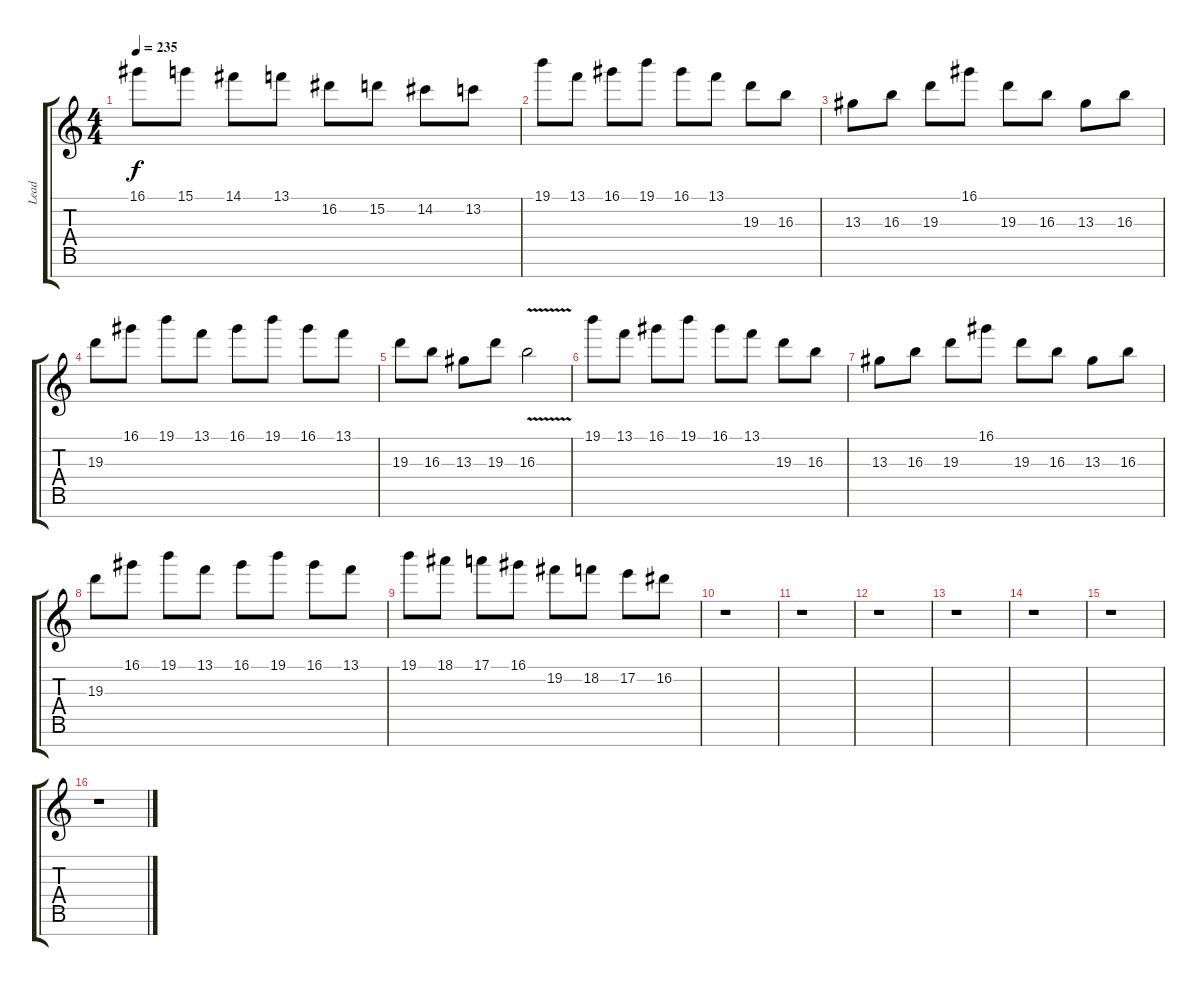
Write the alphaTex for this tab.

\track ("Lead" "Lead") {instrument distortionguitar}
\staff {score tabs}
\tuning (E4 B3 G3 D3 A2 E2 B1) {hide}
\ts (4 4)
\tempo 235
\clef g2
\ks c
16.1.8{dy f} 15.1.8 14.1.8 13.1.8 16.2.8 15.2.8 14.2.8 13.2.8 |
19.1.8 13.1.8 16.1.8 19.1.8 16.1.8 13.1.8 19.3.8 16.3.8 |
13.3.8 16.3.8 19.3.8 16.1.8 19.3.8 16.3.8 13.3.8 16.3.8 |
19.3.8 16.1.8 19.1.8 13.1.8 16.1.8 19.1.8 16.1.8 13.1.8 |
19.3.8 16.3.8 13.3.8 19.3.8 16.3{v}.2 |
19.1.8 13.1.8 16.1.8 19.1.8 16.1.8 13.1.8 19.3.8 16.3.8 |
13.3.8 16.3.8 19.3.8 16.1.8 19.3.8 16.3.8 13.3.8 16.3.8 |
19.3.8 16.1.8 19.1.8 13.1.8 16.1.8 19.1.8 16.1.8 13.1.8 |
19.1.8 18.1.8 17.1.8 16.1.8 19.2.8 18.2.8 17.2.8 16.2.8 |
r.1 |
r.1 |
r.1 |
r.1 |
r.1 |
r.1 |
r.1
